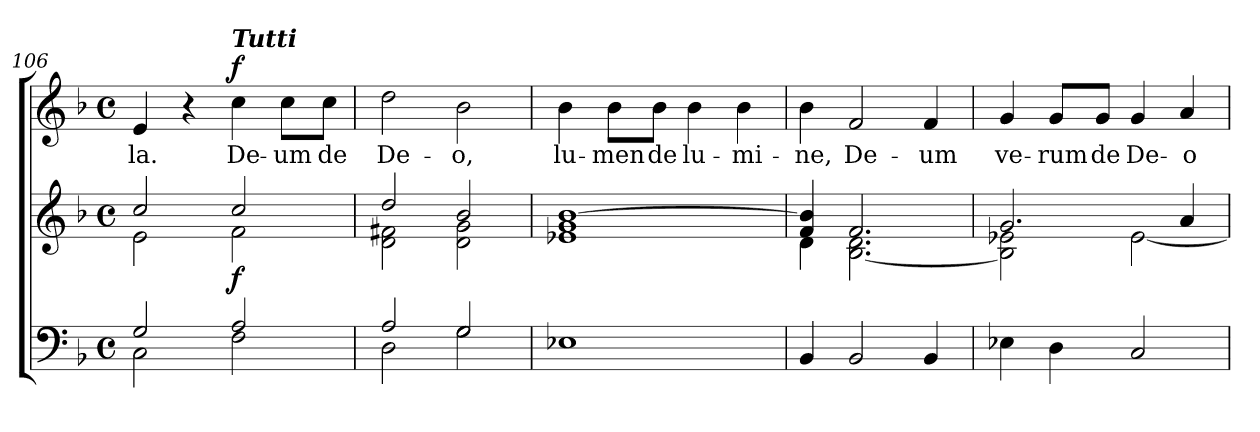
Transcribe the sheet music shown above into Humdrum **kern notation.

**kern	**kern	**dynam	**kern	**text	**dynam
*part2	*part2	*part2	*part1	*part1	*part1
*staff3	*staff2	*staff2/3	*staff1	*staff1	*staff1
*clefF4	*clefG2	*	*clefG2	*	*
*k[b-]	*k[b-]	*	*k[b-]	*	*
*F:	*F:	*	*F:	*	*
*M4/4	*M4/4	*	*M4/4	*	*
*met(c)	*met(c)	*	*met(c)	*	*
=106	=106	=106	=106	=106	=106
*^	*^	*	*	*	*
!	!	!	!	!	!	!LO:LY:b	!
2G/	2C\	2cc/	2e\	.	4e/	-la.	.
.	.	.	.	.	4r	.	.
!	!	!	!	!	!LO:TX:a:Bi:t=Tutti	!	!
!	!	!	!	!LO:DY:b	!	!LO:LY:b	!LO:DY:a
2A/	2F\	2cc/	2f\	f	4cc\	De-	f
!	!	!	!	!	!	!LO:LY:b	!
.	.	.	.	.	8cc\L	-um	.
!	!	!	!	!	!	!LO:LY:b	!
.	.	.	.	.	8cc\J	de	.
=107	=107	=107	=107	=107	=107	=107	=107
!	!	!	!	!	!	!LO:LY:b	!
2A/	2D\	2dd/	2d\ 2f#X\	.	2dd\	De-	.
!	!	!	!	!	!	!LO:LY:b	!
2G/	2G\	2b-/	2d\ 2g\	.	2b-\	-o,	.
=108	=108	=108	=108	=108	=108	=108	=108
!	!	!	!	!	!	!LO:LY:b	!
*v	*v	*	*	*	*	*	*
1E-X	[>1b-	1e-X 1g	.	4b-\	lu-	.
!	!	!	!	!	!LO:LY:b	!
.	.	.	.	8b-\L	-men	.
!	!	!	!	!	!LO:LY:b	!
.	.	.	.	8b-\J	de	.
!	!	!	!	!	!LO:LY:b	!
.	.	.	.	4b-\	lu-	.
!	!	!	!	!	!LO:LY:b	!
.	.	.	.	4b-\	-mi-	.
!!LO:LB:g=z
=109	=109	=109	=109	=109	=109	=109
!	!	!	!	!	!LO:LY:b	!
4BB-/	4f/ 4b-/]	4d\	.	4b-\	-ne,	.
!	!	!	!	!	!LO:LY:b	!
2BB-/	2.f/	[<2.B-\ 2.d\	.	2f/	De-	.
!	!	!	!	!	!LO:LY:b	!
4BB-/	.	.	.	4f/	-um	.
=110	=110	=110	=110	=110	=110	=110
!	!	!	!	!	!LO:LY:b	!
4E-X\	2.g/	2B-\] 2e-X\	.	4g/	ve-	.
!	!	!	!	!	!LO:LY:b	!
4D\	.	.	.	8g/L	-rum	.
!	!	!	!	!	!LO:LY:b	!
.	.	.	.	8g/J	de	.
!	!	!	!	!	!LO:LY:b	!
2C/	.	[<2e-\	.	4g/	De-	.
!	!	!	!	!	!LO:LY:b	!
.	4a/	.	.	4a/	-o	.
*	*v	*v	*	*	*	*
=	=	=	=	=	=
*-	*-	*-	*-	*-	*-
